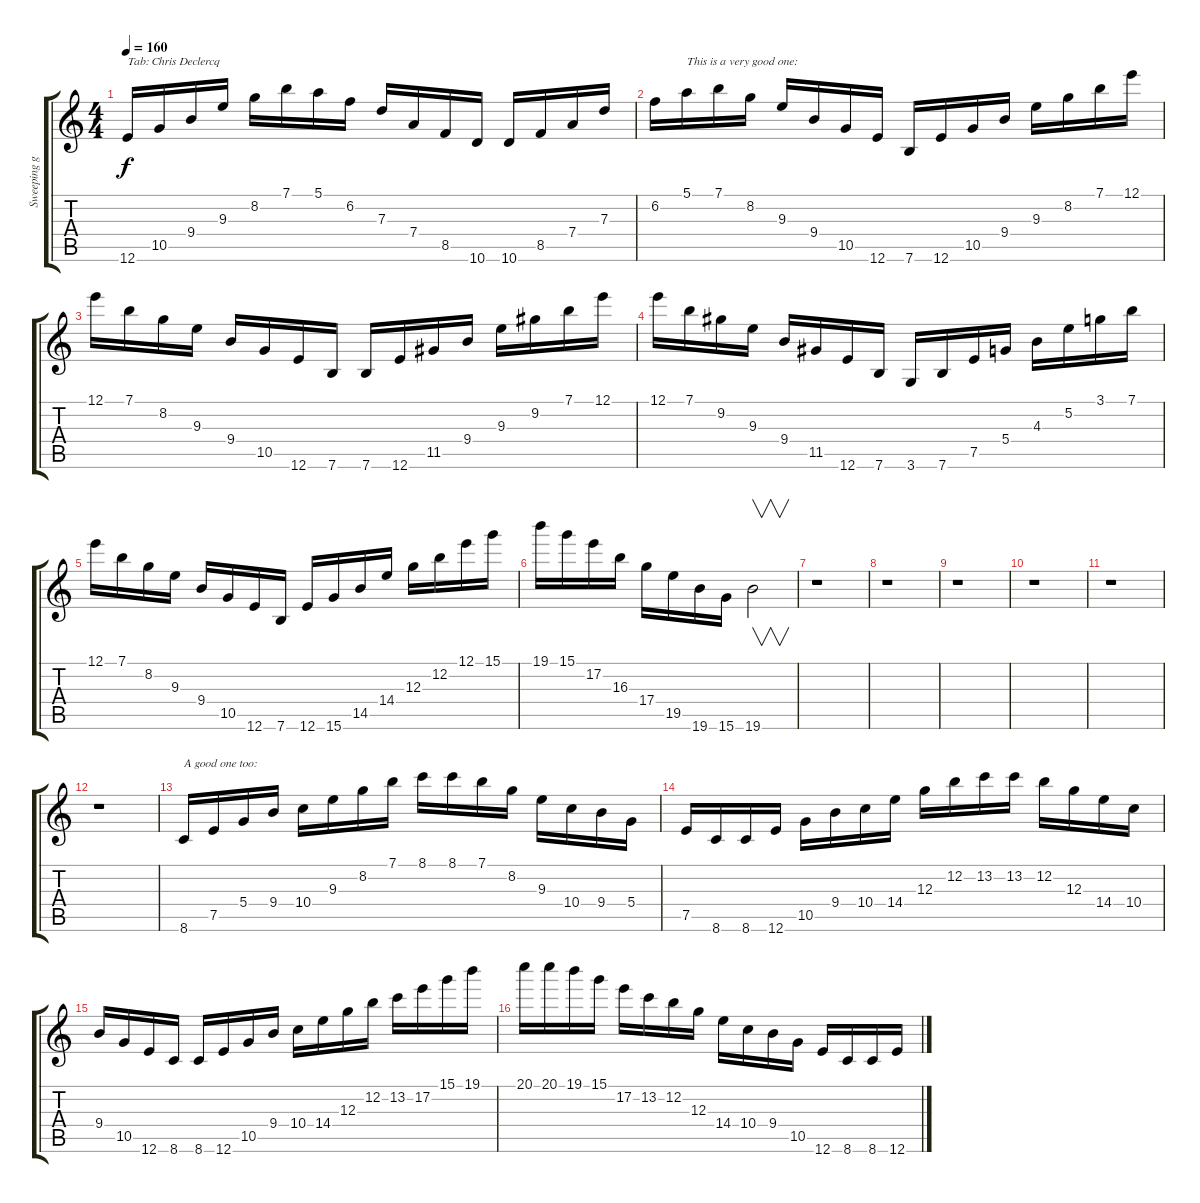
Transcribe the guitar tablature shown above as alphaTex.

\track ("Sweeping guitar" "Sweeping g") {instrument overdrivenguitar}
\staff {score tabs}
\tuning (E4 B3 G3 D3 A2 E2) {hide}
\ts (4 4)
\tempo 160
\clef g2
\ks c
12.6.16{txt "Tab: Chris Declercq" dy f instrument overdrivenguitar} 10.5.16 9.4.16 9.3.16 8.2.16 7.1.16 5.1.16 6.2.16 7.3.16 7.4.16 8.5.16 10.6.16 10.6.16 8.5.16 7.4.16 7.3.16 |
6.2.16 5.1.16{txt "This is a very good one:"} 7.1.16 8.2.16 9.3.16 9.4.16 10.5.16 12.6.16 7.6.16 12.6.16 10.5.16 9.4.16 9.3.16 8.2.16 7.1.16 12.1.16 |
12.1.16 7.1.16 8.2.16 9.3.16 9.4.16 10.5.16 12.6.16 7.6.16 7.6.16 12.6.16 11.5.16 9.4.16 9.3.16 9.2.16 7.1.16 12.1.16 |
12.1.16 7.1.16 9.2.16 9.3.16 9.4.16 11.5.16 12.6.16 7.6.16 3.6.16 7.6.16 7.5.16 5.4.16 4.3.16 5.2.16 3.1.16 7.1.16 |
12.1.16 7.1.16 8.2.16 9.3.16 9.4.16 10.5.16 12.6.16 7.6.16 12.6.16 15.6.16 14.5.16 14.4.16 12.3.16 12.2.16 12.1.16 15.1.16 |
19.1.16 15.1.16 17.2.16 16.3.16 17.4.16 19.5.16 19.6.16 15.6.16 19.6.2{v} |
r.1 |
r.1 |
r.1 |
r.1 |
r.1 |
r.1 |
8.6.16{txt "A good one too:"} 7.5.16 5.4.16 9.4.16 10.4.16 9.3.16 8.2.16 7.1.16 8.1.16 8.1.16 7.1.16 8.2.16 9.3.16 10.4.16 9.4.16 5.4.16 |
7.5.16 8.6.16 8.6.16 12.6.16 10.5.16 9.4.16 10.4.16 14.4.16 12.3.16 12.2.16 13.2.16 13.2.16 12.2.16 12.3.16 14.4.16 10.4.16 |
9.4.16 10.5.16 12.6.16 8.6.16 8.6.16 12.6.16 10.5.16 9.4.16 10.4.16 14.4.16 12.3.16 12.2.16 13.2.16 17.2.16 15.1.16 19.1.16 |
20.1.16 20.1.16 19.1.16 15.1.16 17.2.16 13.2.16 12.2.16 12.3.16 14.4.16 10.4.16 9.4.16 10.5.16 12.6.16 8.6.16 8.6.16 12.6.16
